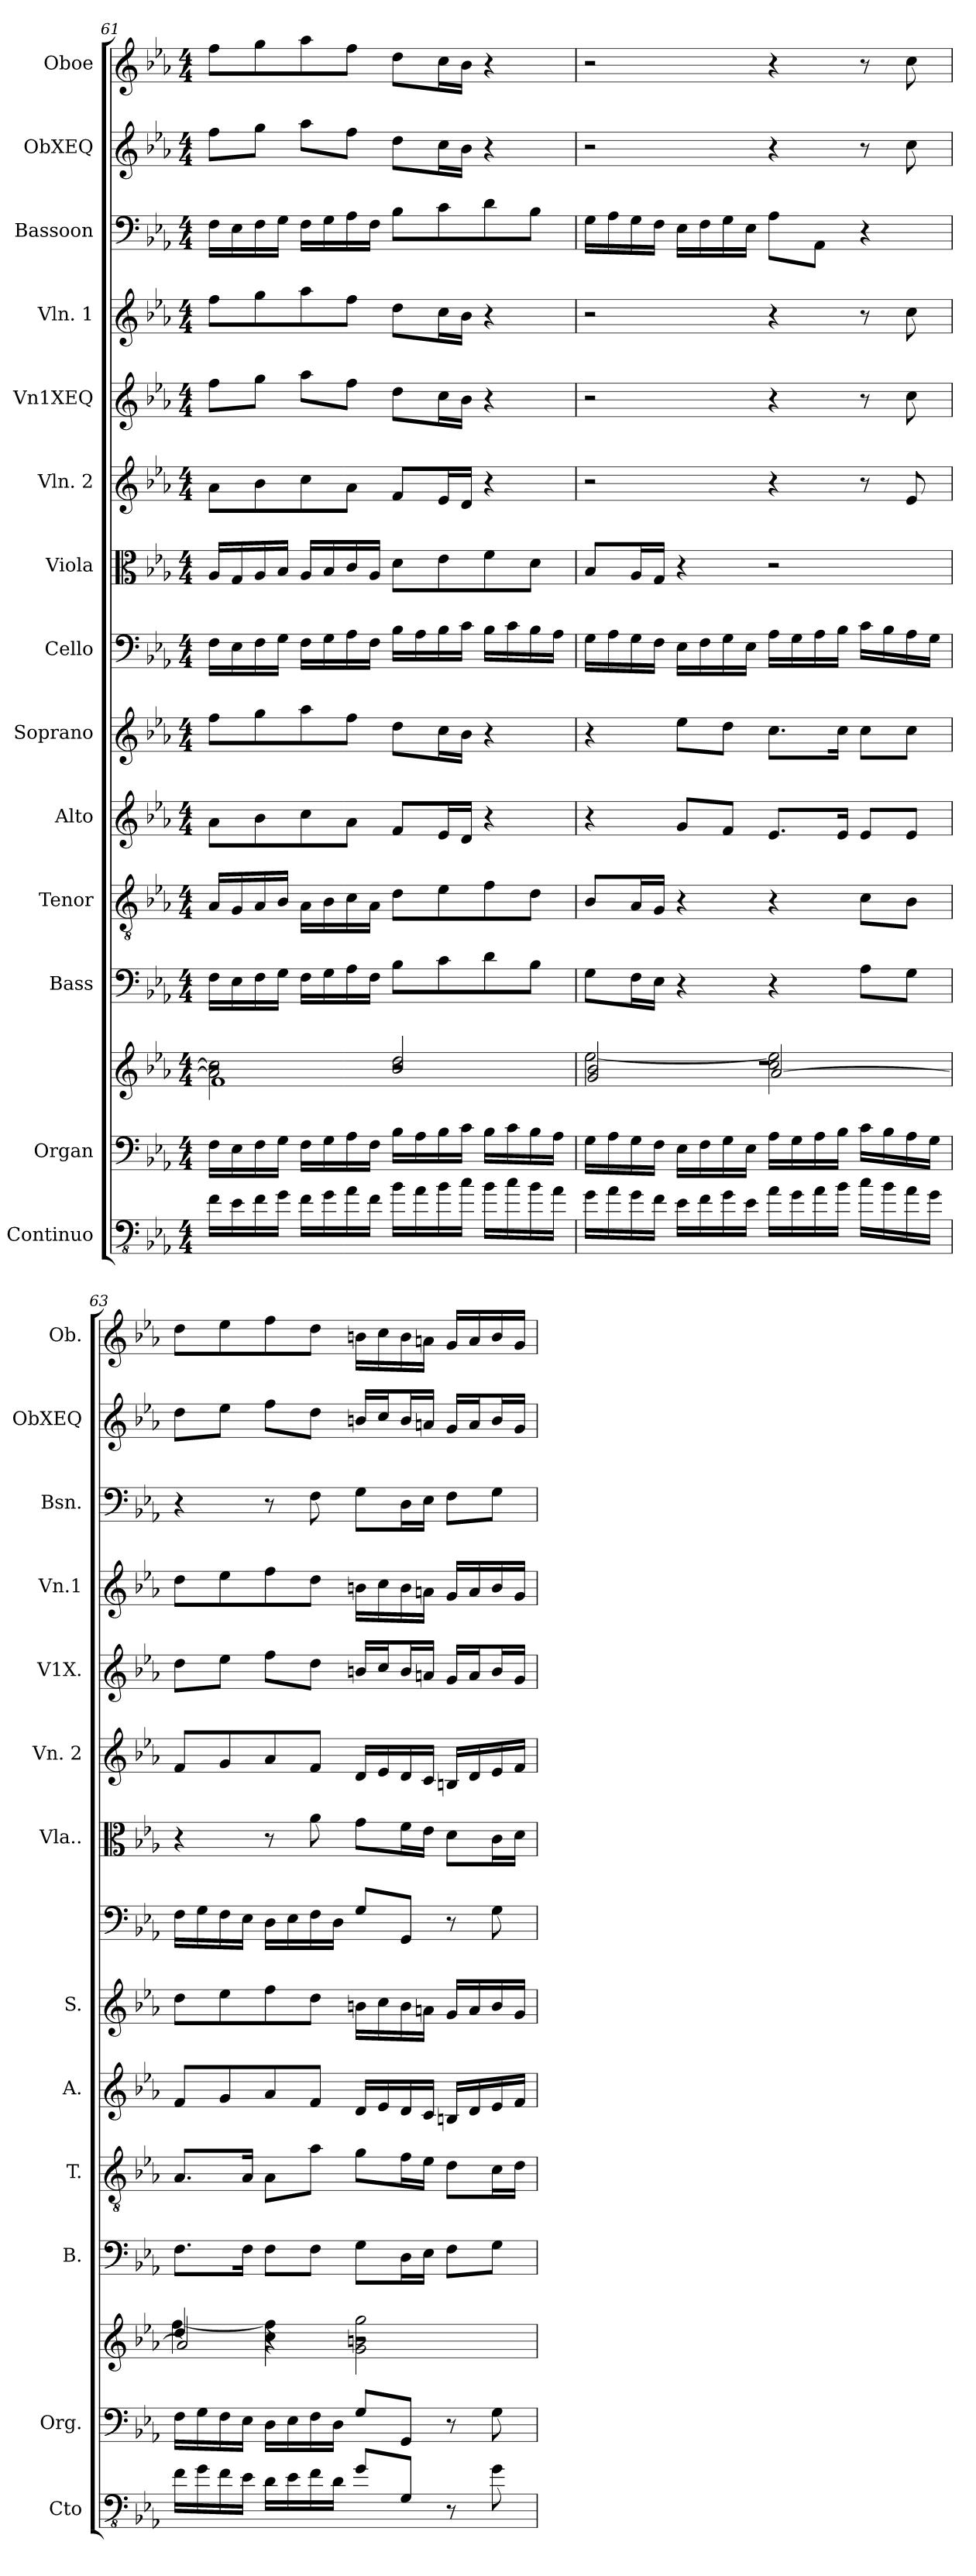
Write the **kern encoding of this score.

**kern	**kern	**kern	**kern	**kern	**kern	**kern	**kern	**kern	**kern	**kern	**kern	**kern	**kern	**kern
*part14	*part13	*part13	*part12	*part11	*part10	*part9	*part8	*part7	*part6	*part5	*part4	*part3	*part2	*part1
*staff15	*staff14	*staff13	*staff12	*staff11	*staff10	*staff9	*staff8	*staff7	*staff6	*staff5	*staff4	*staff3	*staff2	*staff1
*I"Continuo	*I"Organ	*	*I"Bass	*I"Tenor	*I"Alto	*I"Soprano	*I"Cello	*I"Viola	*I"Vln. 2	*I"Vn1XEQ	*I"Vln. 1	*I"Bassoon	*I"ObXEQ	*I"Oboe
*I'Cto	*I'Org.	*	*I'B.	*I'T.	*I'A.	*I'S.	*	*I'Vla..	*I'Vn. 2	*I'V1X.	*I'Vn.1	*I'Bsn.	*I'ObXEQ	*I'Ob.
*clefFv4	*clefF4	*clefG2	*clefF4	*clefGv2	*clefG2	*clefG2	*clefF4	*clefC3	*clefG2	*clefG2	*clefG2	*clefF4	*clefG2	*clefG2
*ITrd7c12	*	*	*	*	*	*	*	*	*	*	*	*	*	*
*k[b-e-a-]	*k[b-e-a-]	*k[b-e-a-]	*k[b-e-a-]	*k[b-e-a-]	*k[b-e-a-]	*k[b-e-a-]	*k[b-e-a-]	*k[b-e-a-]	*k[b-e-a-]	*k[b-e-a-]	*k[b-e-a-]	*k[b-e-a-]	*k[b-e-a-]	*k[b-e-a-]
*M4/4	*M4/4	*M4/4	*M4/4	*M4/4	*M4/4	*M4/4	*M4/4	*M4/4	*M4/4	*M4/4	*M4/4	*M4/4	*M4/4	*M4/4
=61	=61	=61	=61	=61	=61	=61	=61	=61	=61	=61	=61	=61	=61	=61
*	*	*^	*	*	*	*	*	*	*	*	*	*	*	*
*	*	*	*^	*	*	*	*	*	*	*	*	*	*	*	*
16FF\LL	16F\LL	2r	2a-\] 2cc\]	1f	16F\LL	16A-/LL	8a-\L	8ff\L	16F\LL	16A-/LL	8a-\L	8ff\L	8ff\L	16F\LL	8ff\L	8ff\L
16EE-\	16E-\	.	.	.	16E-\	16G/	.	.	16E-\	16G/	.	.	.	16E-\	.	.
16FF\	16F\	.	.	.	16F\	16A-/	8b-\	8gg\	16F\	16A-/	8b-\	8gg\J	8gg\	16F\	8gg\J	8gg\
16GG\JJ	16G\JJ	.	.	.	16G\JJ	16B-/JJ	.	.	16G\JJ	16B-/JJ	.	.	.	16G\JJ	.	.
16FF\LL	16F\LL	.	.	.	16F\LL	16A-\LL	8cc\	8aa-\	16F\LL	16A-/LL	8cc\	8aa-\L	8aa-\	16F\LL	8aa-\L	8aa-\
16GG\	16G\	.	.	.	16G\	16B-\	.	.	16G\	16B-/	.	.	.	16G\	.	.
16AA-\	16A-\	.	.	.	16A-\	16c\	8a-\J	8ff\J	16A-\	16c/	8a-\J	8ff\J	8ff\J	16A-\	8ff\J	8ff\J
16FF\JJ	16F\JJ	.	.	.	16F\JJ	16A-\JJ	.	.	16F\JJ	16A-/JJ	.	.	.	16F\JJ	.	.
16BB-\LL	16B-\LL	2b-/ 2dd/	2r	.	8B-\L	8d\L	8f/L	8dd\L	16B-\LL	8d\L	8f/L	8dd\L	8dd\L	8B-\L	8dd\L	8dd\L
16AA-\	16A-\	.	.	.	.	.	.	.	16A-\	.	.	.	.	.	.	.
16BB-\	16B-\	.	.	.	8c\	8e-\	16e-/L	16cc\L	16B-\	8e-\	16e-/L	16cc\L	16cc\L	8c\	16cc\L	16cc\L
16C\JJ	16c\JJ	.	.	.	.	.	16d/JJ	16b-\JJ	16c\JJ	.	16d/JJ	16b-\JJ	16b-\JJ	.	16b-\JJ	16b-\JJ
16BB-\LL	16B-\LL	.	.	.	8d\	8f\	4r	4r	16B-\LL	8f\	4r	4r	4r	8d\	4r	4r
16C\	16c\	.	.	.	.	.	.	.	16c\	.	.	.	.	.	.	.
16BB-\	16B-\	.	.	.	8B-\J	8d\J	.	.	16B-\	8d\J	.	.	.	8B-\J	.	.
16AA-\JJ	16A-\JJ	.	.	.	.	.	.	.	16A-\JJ	.	.	.	.	.	.	.
!!LO:PB:g=z
=62	=62	=62	=62	=62	=62	=62	=62	=62	=62	=62	=62	=62	=62	=62	=62	=62
16GG\LL	16G\LL	1r	[2ee-\	2g/ 2b-/	8G\L	8B-/L	4r	4r	16G\LL	8B-/L	2r	2r	2r	16G\LL	2r	2r
16AA-\	16A-\	.	.	.	.	.	.	.	16A-\	.	.	.	.	16A-\	.	.
16GG\	16G\	.	.	.	16F\L	16A-/L	.	.	16G\	16A-/L	.	.	.	16G\	.	.
16FF\JJ	16F\JJ	.	.	.	16E-\JJ	16G/JJ	.	.	16F\JJ	16G/JJ	.	.	.	16F\JJ	.	.
16EE-\LL	16E-\LL	.	.	.	4r	4r	8g/L	8ee-\L	16E-\LL	4r	.	.	.	16E-\LL	.	.
16FF\	16F\	.	.	.	.	.	.	.	16F\	.	.	.	.	16F\	.	.
16GG\	16G\	.	.	.	.	.	8f/J	8dd\J	16G\	.	.	.	.	16G\	.	.
16EE-\JJ	16E-\JJ	.	.	.	.	.	.	.	16E-\JJ	.	.	.	.	16E-\JJ	.	.
16AA-\LL	16A-\LL	.	2cc\ 2ee-\]	[2a-/	4r	4r	8.e-/L	8.cc\L	16A-\LL	2r	4r	4r	4r	8A-\L	4r	4r
16GG\	16G\	.	.	.	.	.	.	.	16G\	.	.	.	.	.	.	.
16AA-\	16A-\	.	.	.	.	.	.	.	16A-\	.	.	.	.	8AA-\J	.	.
16BB-\JJ	16B-\JJ	.	.	.	.	.	16e-/Jk	16cc\Jk	16B-\JJ	.	.	.	.	.	.	.
16C\LL	16c\LL	.	.	.	8A-\L	8c\L	8e-/L	8cc\L	16c\LL	.	8r	8r	8r	4r	8r	8r
16BB-\	16B-\	.	.	.	.	.	.	.	16B-\	.	.	.	.	.	.	.
16AA-\	16A-\	.	.	.	8G\J	8B-\J	8e-/J	8cc\J	16A-\	.	8e-/	8cc\	8cc\	.	8cc\	8cc\
16GG\JJ	16G\JJ	.	.	.	.	.	.	.	16G\JJ	.	.	.	.	.	.	.
=63	=63	=63	=63	=63	=63	=63	=63	=63	=63	=63	=63	=63	=63	=63	=63	=63
16FF\LL	16F\LL	4dd/	[4ff\	2a-/]	8.F\L	8.A-/L	8f/L	8dd\L	16F\LL	4r	8f/L	8dd\L	8dd\L	4r	8dd\L	8dd\L
16GG\	16G\	.	.	.	.	.	.	.	16G\	.	.	.	.	.	.	.
16FF\	16F\	.	.	.	.	.	8g/	8ee-\	16F\	.	8g/	8ee-\J	8ee-\	.	8ee-\J	8ee-\
16EE-\JJ	16E-\JJ	.	.	.	16F\Jk	16A-/Jk	.	.	16E-\JJ	.	.	.	.	.	.	.
16DD\LL	16D\LL	4r	4cc\ 4ff\]	.	8F\L	8A-\L	8a-/	8ff\	16D\LL	8r	8a-/	8ff\L	8ff\	8r	8ff\L	8ff\
16EE-\	16E-\	.	.	.	.	.	.	.	16E-\	.	.	.	.	.	.	.
16FF\	16F\	.	.	.	8F\J	8a-\J	8f/J	8dd\J	16F\	8a-\	8f/J	8dd\J	8dd\J	8F\	8dd\J	8dd\J
16DD\JJ	16D\JJ	.	.	.	.	.	.	.	16D\JJ	.	.	.	.	.	.	.
8GG/L	8G/L	2r	2g\ 2bn\ 2gg\	2r	8G\L	8g\L	16d/LL	16bn\LL	8G/L	8g\L	16d/LL	16bn/LL	16bn\LL	8G\L	16bn/LL	16bn\LL
.	.	.	.	.	.	.	16e-/	16cc\	.	.	16e-/	16cc/J	16cc\	.	16cc/J	16cc\
8GGG/J	8GG/J	.	.	.	16D\L	16f\L	16d/	16b\	8GG/J	16f\L	16d/	16b/L	16b\	16D\L	16b/L	16b\
.	.	.	.	.	16E-\JJ	16e-\JJ	16c/JJ	16an\JJ	.	16e-\JJ	16c/JJ	16an/JJ	16an\JJ	16E-\JJ	16an/JJ	16an\JJ
8r	8r	.	.	.	8F\L	8d\L	16Bn/LL	16g/LL	8r	8d\L	16Bn/LL	16g/LL	16g/LL	8F\L	16g/LL	16g/LL
.	.	.	.	.	.	.	16d/	16a/	.	.	16d/	16a/J	16a/	.	16a/J	16a/
8GG\	8G\	.	.	.	8G\J	16c\L	16e-/	16b/	8G\	16c\L	16e-/	16b/L	16b/	8G\J	16b/L	16b/
.	.	.	.	.	.	16d\JJ	16f/JJ	16g/JJ	.	16d\JJ	16f/JJ	16g/JJ	16g/JJ	.	16g/JJ	16g/JJ
*	*	*v	*v	*v	*	*	*	*	*	*	*	*	*	*	*	*
=	=	=	=	=	=	=	=	=	=	=	=	=	=	=
*-	*-	*-	*-	*-	*-	*-	*-	*-	*-	*-	*-	*-	*-	*-
